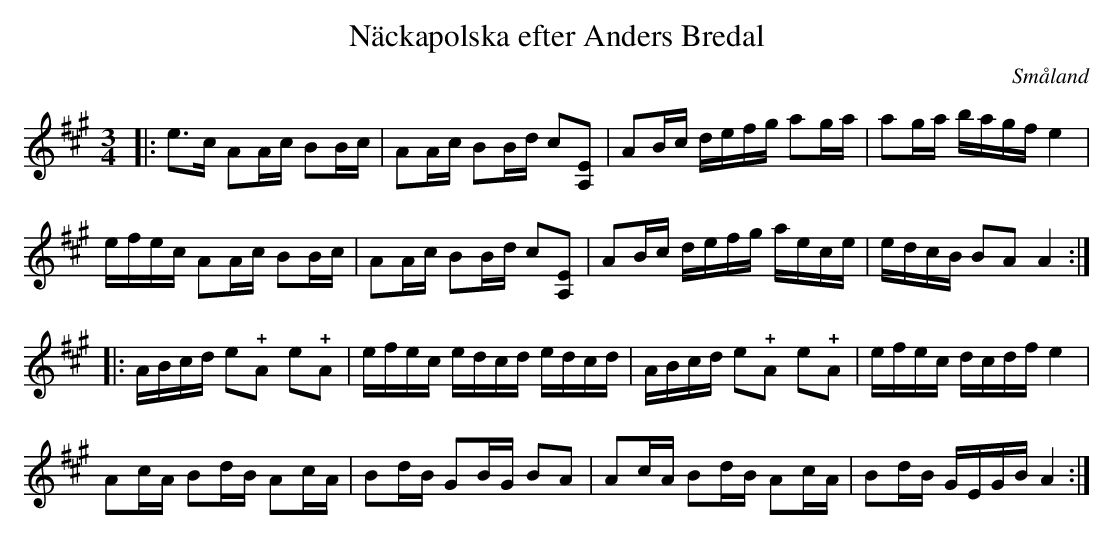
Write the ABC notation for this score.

X:1
T:Näckapolska efter Anders Bredal
O:Småland
M:3/4
L:1/8
K:A
|: e>c AA/2c/2 BB/2c/2 | AA/2c/2 BB/2d/2 c[EA,] | AB/2c/2 d/2e/2f/2g/2 ag/2a/2 | ag/2a/2 b/2a/2g/2f/2 e2 |
 e/2f/2e/2c/2 AA/2c/2 BB/2c/2 | AA/2c/2 BB/2d/2 c[EA,] | AB/2c/2 d/2e/2f/2g/2 a/2e/2c/2e/2 | e/2d/2c/2B/2 BA A2 :|
|: A/2B/2c/2d/2 e!+!A e!+!A | e/2f/2e/2c/2 e/2d/2c/2d/2 e/2d/2c/2d/2 | A/2B/2c/2d/2 e!+!A e!+!A | e/2f/2e/2c/2 d/2c/2d/2f/2 e2 |
 Ac/2A/2 Bd/2B/2 Ac/2A/2 | Bd/2B/2 GB/2G/2 BA | Ac/2A/2 Bd/2B/2 Ac/2A/2 | Bd/2B/2 G/2E/2G/2B/2 A2 :|
